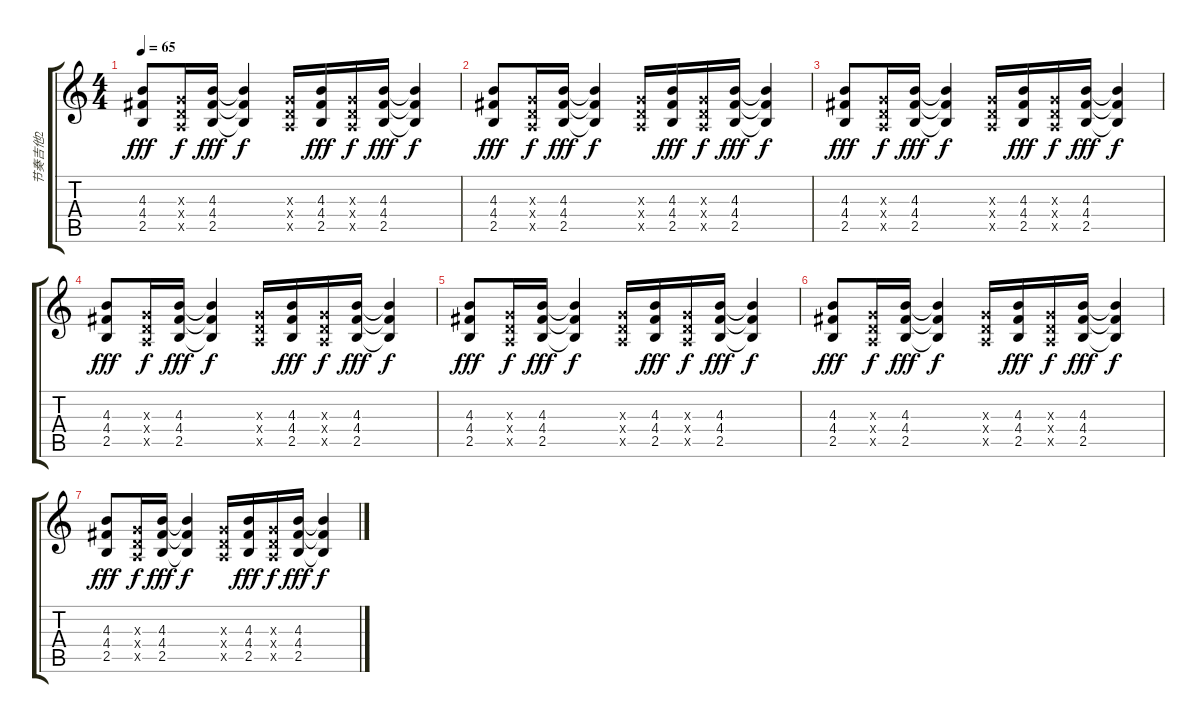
\track ("节奏吉他2" "节奏吉他2") {instrument overdrivenguitar}
\staff {score tabs}
\tuning (E4 B3 G3 D3 A2 E2) {hide}
\ts (4 4)
\tempo 65
\clef g2
\ks c
(4.3 4.4 2.5).8{dy fff} (0.3{x} 0.4{x} 0.5{x}).16{dy f} (4.3 4.4 2.5).16{dy fff} (4.3{t} 4.4{t} 2.5{t}).4{dy f} (0.3{x} 0.4{x} 0.5{x}).16 (4.3 4.4 2.5).16{dy fff} (0.3{x} 0.4{x} 0.5{x}).16{dy f} (4.3 4.4 2.5).16{dy fff} (4.3{t} 4.4{t} 2.5{t}).4{dy f} |
(4.3 4.4 2.5).8{dy fff} (0.3{x} 0.4{x} 0.5{x}).16{dy f} (4.3 4.4 2.5).16{dy fff} (4.3{t} 4.4{t} 2.5{t}).4{dy f} (0.3{x} 0.4{x} 0.5{x}).16 (4.3 4.4 2.5).16{dy fff} (0.3{x} 0.4{x} 0.5{x}).16{dy f} (4.3 4.4 2.5).16{dy fff} (4.3{t} 4.4{t} 2.5{t}).4{dy f} |
(4.3 4.4 2.5).8{dy fff} (0.3{x} 0.4{x} 0.5{x}).16{dy f} (4.3 4.4 2.5).16{dy fff} (4.3{t} 4.4{t} 2.5{t}).4{dy f} (0.3{x} 0.4{x} 0.5{x}).16 (4.3 4.4 2.5).16{dy fff} (0.3{x} 0.4{x} 0.5{x}).16{dy f} (4.3 4.4 2.5).16{dy fff} (4.3{t} 4.4{t} 2.5{t}).4{dy f} |
(4.3 4.4 2.5).8{dy fff} (0.3{x} 0.4{x} 0.5{x}).16{dy f} (4.3 4.4 2.5).16{dy fff} (4.3{t} 4.4{t} 2.5{t}).4{dy f} (0.3{x} 0.4{x} 0.5{x}).16 (4.3 4.4 2.5).16{dy fff} (0.3{x} 0.4{x} 0.5{x}).16{dy f} (4.3 4.4 2.5).16{dy fff} (4.3{t} 4.4{t} 2.5{t}).4{dy f volume 10} |
(4.3 4.4 2.5).8{dy fff volume 9} (0.3{x} 0.4{x} 0.5{x}).16{dy f} (4.3 4.4 2.5).16{dy fff} (4.3{t} 4.4{t} 2.5{t}).4{dy f volume 8} (0.3{x} 0.4{x} 0.5{x}).16{volume 7} (4.3 4.4 2.5).16{dy fff} (0.3{x} 0.4{x} 0.5{x}).16{dy f} (4.3 4.4 2.5).16{dy fff} (4.3{t} 4.4{t} 2.5{t}).4{dy f volume 6} |
(4.3 4.4 2.5).8{dy fff volume 5} (0.3{x} 0.4{x} 0.5{x}).16{dy f} (4.3 4.4 2.5).16{dy fff} (4.3{t} 4.4{t} 2.5{t}).4{dy f volume 4} (0.3{x} 0.4{x} 0.5{x}).16{volume 3} (4.3 4.4 2.5).16{dy fff} (0.3{x} 0.4{x} 0.5{x}).16{dy f} (4.3 4.4 2.5).16{dy fff} (4.3{t} 4.4{t} 2.5{t}).4{dy f volume 2} |
(4.3 4.4 2.5).8{dy fff volume 1} (0.3{x} 0.4{x} 0.5{x}).16{dy f volume 0} (4.3 4.4 2.5).16{dy fff} (4.3{t} 4.4{t} 2.5{t}).4{dy f} (0.3{x} 0.4{x} 0.5{x}).16 (4.3 4.4 2.5).16{dy fff} (0.3{x} 0.4{x} 0.5{x}).16{dy f} (4.3 4.4 2.5).16{dy fff} (4.3{t} 4.4{t} 2.5{t}).4{dy f}
